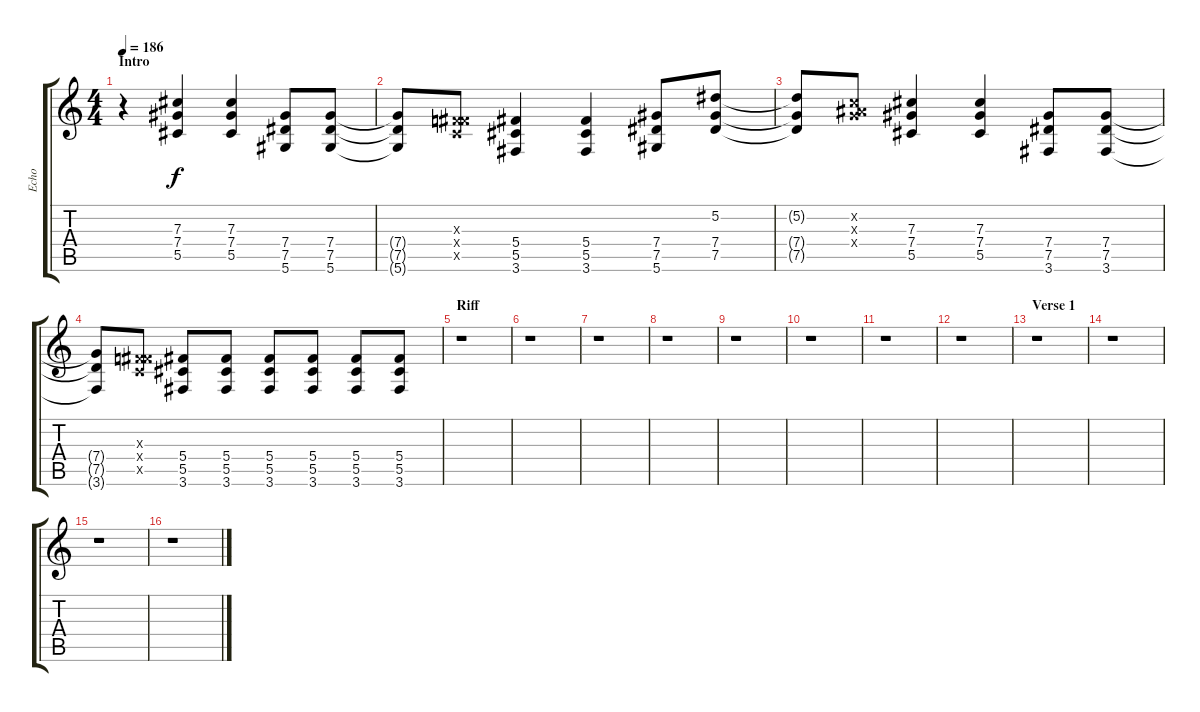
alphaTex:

\track ("Echo" "Echo") {instrument distortionguitar}
\staff {score tabs}
\tuning (Eb4 Bb3 Gb3 Db3 Ab2 Eb2) {hide}
\ts (4 4)
\section ("" "Intro")
\tempo 186
\clef g2
\ks c
r.4{dy f instrument distortionguitar} (7.3 7.4 5.5).4 (7.3 7.4 5.5).4 (7.4 7.5 5.6).8 (7.4 7.5 5.6).8 |
(7.4{t} 7.5{t} 5.6{t}).8 (0.3{x} 4.4{x} 4.5{x}).8 (5.4 5.5 3.6).4 (5.4 5.5 3.6).4 (7.4 7.5 5.6).8 (5.2 7.4 7.5).8 |
(5.2{t} 7.4{t} 7.5{t}).8 (0.2{x} 6.3{x} 6.4{x}).8 (7.3 7.4 5.5).4 (7.3 7.4 5.5).4 (7.4 7.5 3.6).8 (7.4 7.5 3.6).8 |
(7.4{t} 7.5{t} 3.6{t}).8 (0.3{x} 4.4{x} 4.5{x}).8 (5.4 5.5 3.6).8{volume 2} (5.4 5.5 3.6).8 (5.4 5.5 3.6).8 (5.4 5.5 3.6).8 (5.4 5.5 3.6).8 (5.4 5.5 3.6).8 |
\section ("" "Riff")
r.1 |
r.1 |
r.1 |
r.1 |
r.1 |
r.1 |
r.1 |
r.1 |
\section ("" "Verse 1")
r.1 |
r.1 |
r.1 |
r.1
